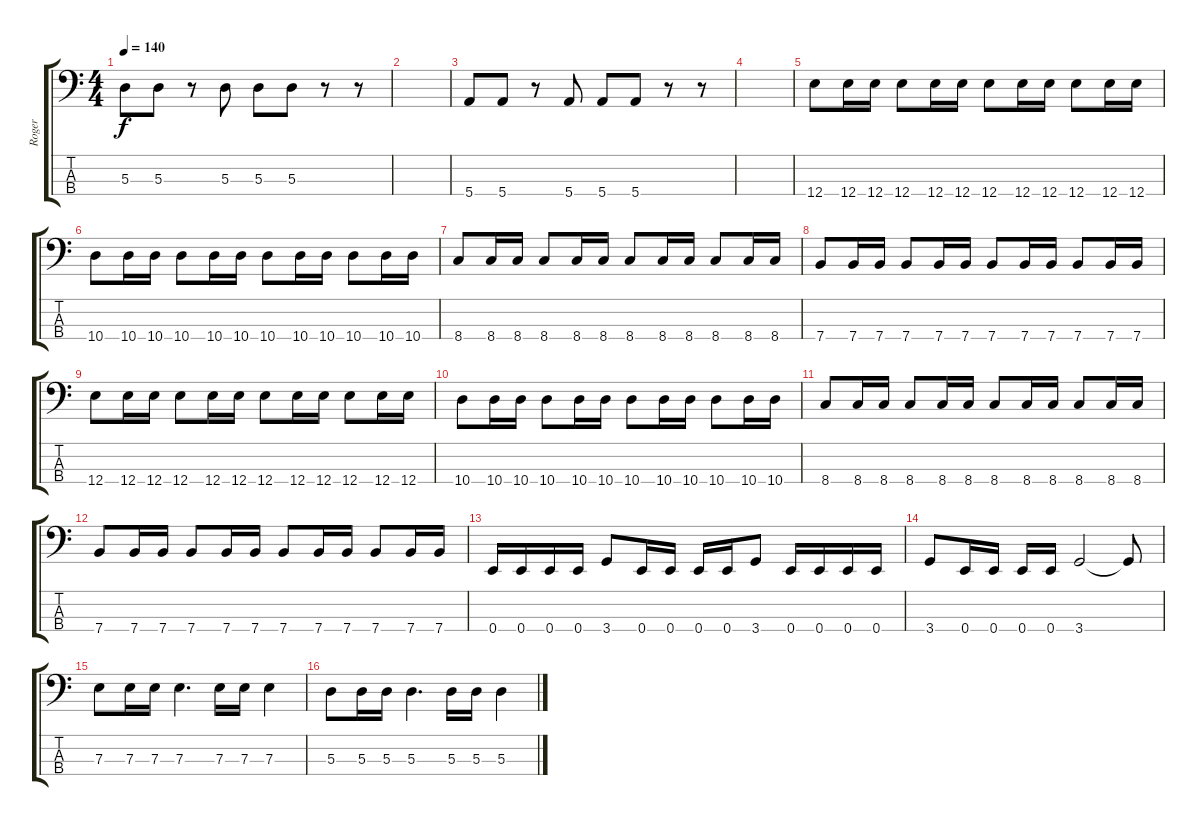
\track ("Roger" "Roger") {instrument electricbassfinger}
\staff {score tabs}
\tuning (G2 D2 A1 E1) {hide}
\ts (4 4)
\tempo 140
\clef f4
\ks c
5.3.8{dy f} 5.3.8 r.8 5.3.8 5.3.8 5.3.8 r.8 r.8 |
|
5.4.8 5.4.8 r.8 5.4.8 5.4.8 5.4.8 r.8 r.8 |
|
12.4.8 12.4.16 12.4.16 12.4.8 12.4.16 12.4.16 12.4.8 12.4.16 12.4.16 12.4.8 12.4.16 12.4.16 |
10.4.8 10.4.16 10.4.16 10.4.8 10.4.16 10.4.16 10.4.8 10.4.16 10.4.16 10.4.8 10.4.16 10.4.16 |
8.4.8 8.4.16 8.4.16 8.4.8 8.4.16 8.4.16 8.4.8 8.4.16 8.4.16 8.4.8 8.4.16 8.4.16 |
7.4.8 7.4.16 7.4.16 7.4.8 7.4.16 7.4.16 7.4.8 7.4.16 7.4.16 7.4.8 7.4.16 7.4.16 |
12.4.8 12.4.16 12.4.16 12.4.8 12.4.16 12.4.16 12.4.8 12.4.16 12.4.16 12.4.8 12.4.16 12.4.16 |
10.4.8 10.4.16 10.4.16 10.4.8 10.4.16 10.4.16 10.4.8 10.4.16 10.4.16 10.4.8 10.4.16 10.4.16 |
8.4.8 8.4.16 8.4.16 8.4.8 8.4.16 8.4.16 8.4.8 8.4.16 8.4.16 8.4.8 8.4.16 8.4.16 |
7.4.8 7.4.16 7.4.16 7.4.8 7.4.16 7.4.16 7.4.8 7.4.16 7.4.16 7.4.8 7.4.16 7.4.16 |
0.4.16 0.4.16 0.4.16 0.4.16 3.4.8 0.4.16 0.4.16 0.4.16 0.4.16 3.4.8 0.4.16 0.4.16 0.4.16 0.4.16 |
3.4.8 0.4.16 0.4.16 0.4.16 0.4.16 3.4.2 3.4{t}.8 |
7.3.8 7.3.16 7.3.16 7.3.4{d} 7.3.16 7.3.16 7.3.4 |
5.3.8 5.3.16 5.3.16 5.3.4{d} 5.3.16 5.3.16 5.3.4
